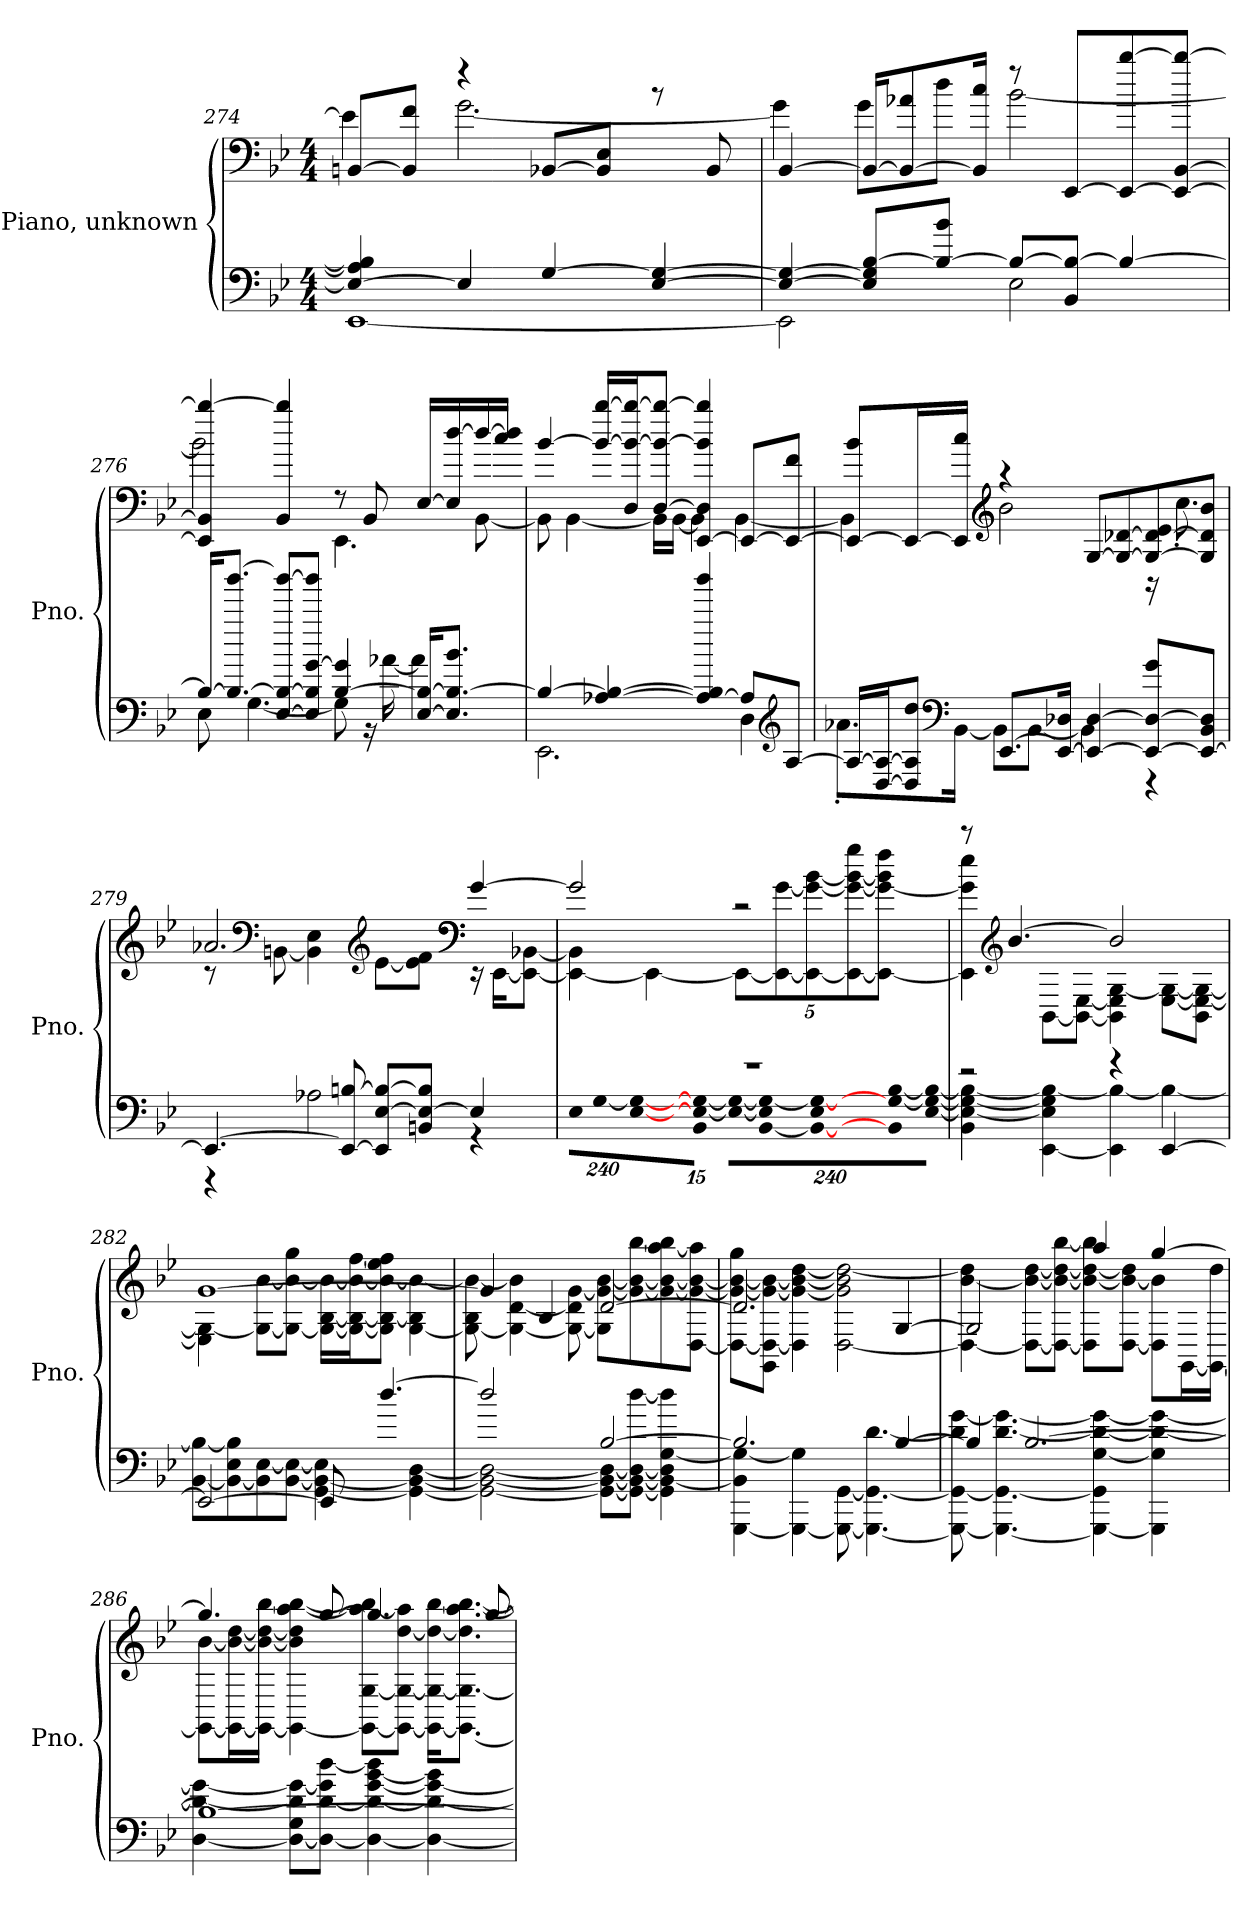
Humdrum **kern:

**kern	**kern
*part1	*part1
*staff2	*staff1
*I"Piano, unknown	*
*I'Pno.	*
*clefF4	*clefF4
*k[b-e-]	*k[b-e-]
*M4/4	*M4/4
=274	=274
*^	*^
4E-/_ 4A-/] 4B/]	[1EE-	[8BBn/L	4e-\]
.	.	8BB/] 8f/J	.
4E-/]	.	4r	[2.g\
[4G/	.	[8BB-X/L	.
.	.	8BB-/] 8E-/J	.
[4E-/ 4G/_	.	8r	.
.	.	8BB-/	.
=275	=275	=275	=275
4E-/_ 4G/_	2EE-\]	[4BB-/	4g\]
8E-/] 8G/] [8B-/L	.	16BB-/KL_	8g\L
.	.	8BB-/_ 8a-X/	.
8B-/_ 8b-/J	.	.	8dd\J
.	.	16BB-/] 16cc/Jk	.
8B-/L_	2E-\	8r	[2b-\
8BB-/ 8B-/_J	.	[8EE-/L	.
4B-/_	.	8EE-/_ [8bb-/	.
.	.	8EE-/_ [8BB-/ 8bb-/_J	.
!!LO:LB:g=z	!!
=276	=276	=276	=276
16B-/KL_	8E-\	4EE-/] 4BB-/] 4bb-/_	2b-\]
8.B-/_ [8.bbb-/J	.	.	.
.	[4.G\	.	.
[8E-/ 8B-/_ 8bbb-/_L	.	4BB-/ 4bb-/]	.
8E-/] 8B-/] [8g/ 8bbb-/]J	.	.	.
[4B-/ 4g/]	8G\]	8r	4.EE-\
.	16r	8BB-/	.
.	[16a-X\	.	.
[16E-/ 16B-/_KL	4a-\]	[16E-/LL	.
8.E-/] 8.B-/_ 8.b-/J	.	16E-/] [16dd/	.
.	.	16dd/_	[8BB-\
.	.	16cc/ 16dd/]JJ	.
=277	=277	=277	=277
4B-/_	2.EE-\	[4b-/	8BB-\]
.	.	.	[4BB-\
[4A-X/ 4B-/_	.	16b-/_ [16bb-/LL	.
.	.	16D/ 16b-/_ 16bb-/_J	.
.	.	[8D/ 8b-/_ 8bb-/_J	16BB-\LL]
.	.	.	[16BB-\JJ
4A-/_ 4B-/] 4bbb-/	.	[4EE-/ 4D/] 4b-/] 4bb-/]	4BB-\]
8A-/L]	4D\	8EE-/L_	[4BB-\
*clefG2	*	*	*
[8A-/J	.	8EE-/_ 8f/J	.
!!LO:LB:g=z	!!
=278	=278	=278	=278
16A-/LL_	8.a-X'\L	8EE-/_ 8b-/L	4BB-\]
[16D/ 16A-/_J	.	.	.
8D/] 8A-/] 8dd/J	.	16EE-/L_	.
*clefF4	*	*	*
.	[16BB-\Jk	16EE-/] 16cc/JJ	.
*	*	*clefG2	*
[8.EE-/L	8BB-\L]	4r	2b-\
.	[8BB-\J	.	.
16EE-/_ 16D-X/Jk	.	.	.
4EE-/_ [4D-/	4BB-\]	[8G/L	.
.	.	8G/_ [8d-X/	.
8EE-/_ 8D-/_ 8g/L	4r	8G/_ 8d-/_ 8e-/	16r
.	.	.	8.cc'\
8EE-/_ 8BB-/ 8D-/]J	.	8G/] 8d-/] 8b-/J	.
=279	=279	=279	=279
4.EE-/_	4r	2.a-X/	8r
*	*	*clefF4	*
.	.	.	[8BBn\
.	2A-X\	.	4BB\] 4E-\
8EE-/_ [8Bn/	.	.	.
*	*	*clefG2	*
8EE-/] [8E-/ 8B/_L	.	.	[8e-\L
8BBn/ 8E-/_ 8B/]J	.	.	8e-\] 8f\J
*	*	*clefF4	*
4E-/]	4r	[4g/	16r
.	.	.	[16EE-\KL
.	.	.	8EE-\_ [8BB-X\J
!!LO:LB:g=z	!!
=280	=280	=280	=280
*	*Xbrackettup	*	*
!	!LO:N:vis=16	!	!
1r	1920%137E-\KL	2g/]	4EE-\_ 4BB-\]
!	!LO:N:vis=8	!	!
.	[960%137G\	.	.
!	!LO:N:vis=8	!	!
.	[960%137E-\ 960%137G\_	.	.
.	.	.	4EE-\_
.	1920ryy	.	.
!	!LO:N:vis=8	!	!
.	960%137BB-\ 960%137E-\_ 960%137G\_J	.	.
!	!LO:N:vis=16	!	!
*	*	*	*Xbrackettup
.	1920%137E-\_ 1920%137G\_KL	2r	10EE-\L_
!	!LO:N:vis=8	!	!
.	[960%137BB-\ 960%137E-\] 960%137G\_	.	.
.	.	.	10EE-\_ [10g\
.	.	.	10EE-\_ 10g\_ [10b-\
!	!LO:N:vis=16	!	!
.	1920%137BB-\_ 1920%137E-\ 1920%137G\_K	.	.
.	1920ryy	.	.
!	!LO:N:vis=8	!	!
.	960%137BB-\] 960%137G\_ [960%137B-\	.	.
.	.	.	10EE-\_ 10g\_ 10b-\_ 10gg\
.	.	.	10EE-\_ 10g\_ 10b-\] 10ff\J
!	!LO:N:vis=16	!	!
.	[1920%137E-\ 1920%137G\_ 1920%137B-\_Jk	.	.
=281	=281	=281	=281
2r	4BB-\ 4E-\_ 4G\_ 4B-\_	8r	4EE-\] 4g\] 4ee-\
*	*	*clefG2	*
.	.	[4.b-/	.
.	[4EE-\ 4E-\] 4G\] 4B-\_	.	[8BB-\L
.	.	.	8BB-\_ [8E-\J
4r	4EE-\] 4B-\_	2b-/]	4BB-\] 4E-\] [4G\
[4EE-/	4B-\_	.	[8E-\ 8G\_L
.	.	.	8BB-\ 8E-\_ 8G\_J
=282	=282	=282	=282
2EE-/_	[8BB-\ 8B-\_L	[1g	4E-\] 4G\_
.	8BB-\_ 8E-\ 8B-\]	.	.
.	8BB-\] [8E-\	.	8G\_ [8b-\L
.	[8BB-\ 8E-\_J	.	8G\_ 8b-\_ 8gg\J
8EE-/]	[4GG\ 4BB-\_ 4E-\]	.	16G\_ [16B-\ 16b-\_LL
.	.	.	16G\_ 16B-\_ 16b-\_ [16ff\J
[4.dd/	.	.	8G\] 8B-\_ 8b-\_ 8ee-\ 8ff\]J
.	4GG\_ 4BB-\_ [4D\	.	[4G\ 4B-\] 4b-\_
!!LO:LB:g=z	!!
=283	=283	=283	=283
2dd/]	2GG\_ 2BB-\_ 2D\_	4g/]	8G\_ 8B-\ 8b-\_
.	.	.	4G\_ [4d\ 4b-\]
.	.	4B-/	.
.	.	.	8G\_ 8d\] [8g\
[2B-/	8GG\_ 8BB-\_ 8D\_L	[2d/	8G\] 8g\_ [8b-\L
.	8GG\_ 8BB-\_ 8D\_ [8dd\J	.	8g\_ 8b-\_ [8bb-\
.	4GG\] 4BB-\_ 4D\] [4G\ 4dd\]	.	8g\_ 8b-\_ [8aa\ 8bb-\]
.	.	.	[8D\ 8g\_ 8b-\_ 8aa\]J
=284	=284	=284	=284
2.B-/]	[4GGG\ 4BB-\] 4G\_	2.d/]	8D\_ 8g\_ 8b-\_ 8gg\L
.	.	.	8GG\ 8D\_ 8g\_ 8b-\_J
.	4GGG\_ 4G\]	.	4D\] 4g\_ 4b-\_ [4dd\
.	8GGG\_ [8GG\	.	[2D\ 2g\] 2b-\] 2dd\_
.	4.GGG\_ 4.GG\_ [4.d\	.	.
[4B-/	.	[4G/	.
=285	=285	=285	=285
4B-/]	8GGG\_ 8GG\_ 8d\] [8g\	2G/]	4D\_ [4b-\ 4dd\]
.	4.GGG\_ 4.GG\_ [4.d\ 4.g\_	.	.
[2.B-/	.	.	8D\_ 8b-\_ [8dd\L
.	.	.	8D\_ 8b-\_ 8dd\_ [8bb-\J
.	4GGG\_ 4GG\] [4G\ 4d\_ 4g\_	4aa/	8D\] 8b-\_ 8dd\_ 8bb-\]L
.	.	.	[8D\ 8b-\_ 8dd\]J
.	4GGG\] 4G\] 4d\_ 4g\_	[4gg/	8D\] 8b-\]L
.	.	.	[16GG\L
.	.	.	16GG\_ 16dd\JJ
!!LO:LB:g=z	!!
=286	=286	=286	=286
1B-_	[4D\ 4d\_ 4g\_	4.gg/]	8GG\_ [8b-\L
.	.	.	16GG\_ 16b-\_ [16dd\L
.	.	.	16GG\_ 16b-\_ 16dd\_ [16bb-\JJ
.	8D\_ 8G\ 8d\] 8g\_L	.	4GG\_ 4b-\] 4dd\] [4aa\ 4bb-\_
.	8D\_ [8d\ 8g\] [8dd\J	[8gg/	.
.	4D\_ 4d\_ [4g\ [4b-\ 4dd\]	4.gg/]	8GG\_ [8G\ 8aa\_ 8bb-\]L
.	.	.	8GG\_ 8G\_ [8dd\ 8aa\]J
.	4D\_ 4d\_ 4g\_ 4b-\]	.	16GG\_ 16G\_ 16dd\_ [16bb-\KL
.	.	.	8.GG\_ 8.G\_ 8.dd\] [8.aa\ 8.bb-\_J
.	.	[8gg/	.
*v	*v	*	*
*	*v	*v
=	=
*-	*-
